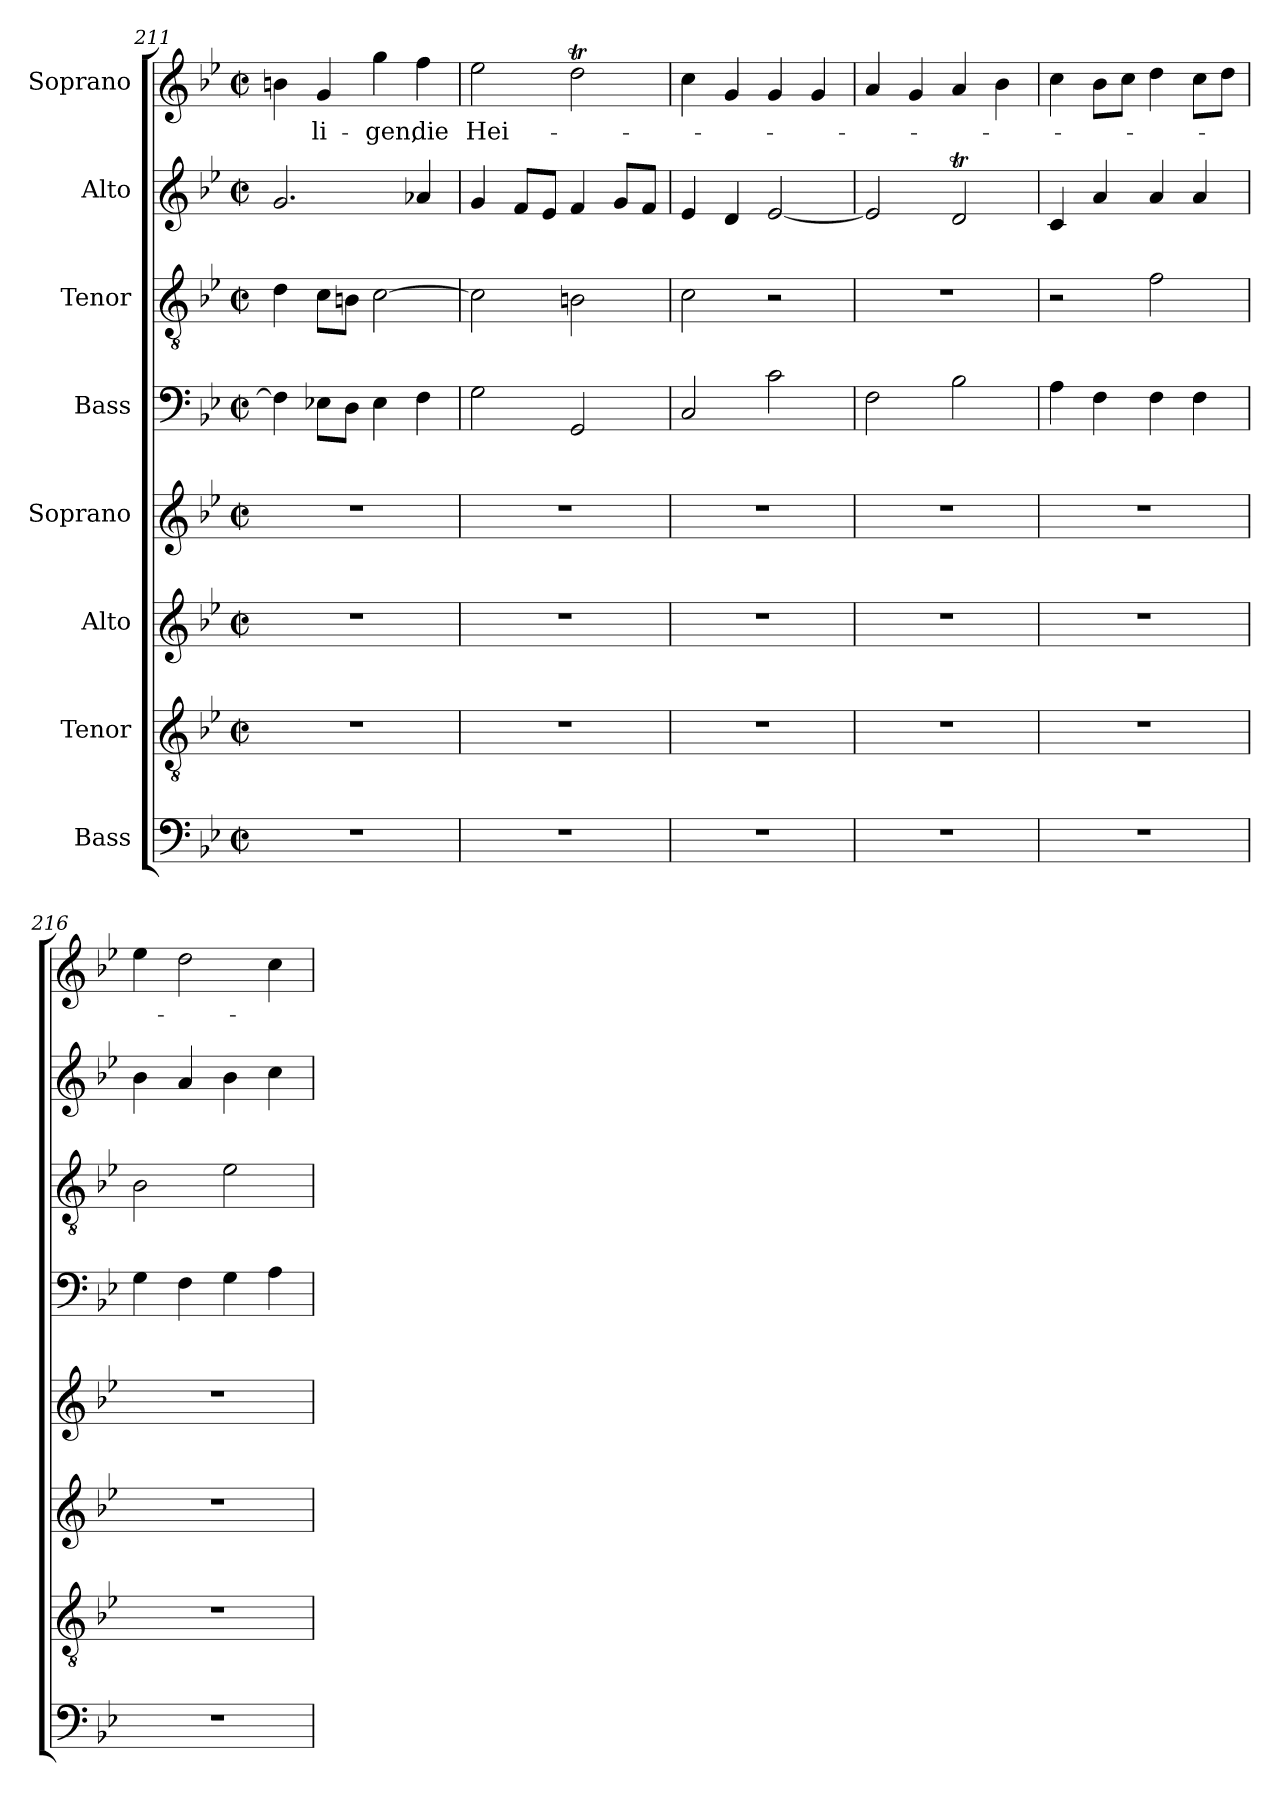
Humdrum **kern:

**kern	**kern	**kern	**kern	**kern	**kern	**kern	**kern	**text
*part8	*part7	*part6	*part5	*part4	*part3	*part2	*part1	*part1
*staff8	*staff7	*staff6	*staff5	*staff4	*staff3	*staff2	*staff1	*staff1
*I"Bass	*I"Tenor	*I"Alto	*I"Soprano	*I"Bass	*I"Tenor	*I"Alto	*I"Soprano	*
*clefF4	*clefGv2	*clefG2	*clefG2	*clefF4	*clefGv2	*clefG2	*clefG2	*
*k[b-e-]	*k[b-e-]	*k[b-e-]	*k[b-e-]	*k[b-e-]	*k[b-e-]	*k[b-e-]	*k[b-e-]	*
*B-:	*B-:	*B-:	*B-:	*B-:	*B-:	*B-:	*B-:	*
*M2/2	*M2/2	*M2/2	*M2/2	*M2/2	*M2/2	*M2/2	*M2/2	*
*met(c|)	*met(c|)	*met(c|)	*met(c|)	*met(c|)	*met(c|)	*met(c|)	*met(c|)	*
=211	=211	=211	=211	=211	=211	=211	=211	=211
1r	1r	1r	1r	4F\]	4d\	2.g/	4bn\	.
!	!	!	!	!	!	!	!	!LO:LY:b
.	.	.	.	8E-X\L	8c\L	.	4g/	-li-
.	.	.	.	8D\J	8Bn\J	.	.	.
!	!	!	!	!	!	!	!	!LO:LY:b
.	.	.	.	4E-\	[>2c\	.	4gg\	-gen,
!	!	!	!	!	!	!	!	!LO:LY:b
.	.	.	.	4F\	.	4a-X/	4ff\	die
=212	=212	=212	=212	=212	=212	=212	=212	=212
!	!	!	!	!	!	!	!	!LO:LY:b
1r	1r	1r	1r	2G\	2c\]	4g/	2ee-\	Hei-
.	.	.	.	.	.	8f/L	.	.
.	.	.	.	.	.	8e-/J	.	.
.	.	.	.	2GG/	2Bn\	4f/	2ddt\	.
.	.	.	.	.	.	8g/L	.	.
.	.	.	.	.	.	8f/J	.	.
=213	=213	=213	=213	=213	=213	=213	=213	=213
1r	1r	1r	1r	2C/	2c\	4e-/	4cc\	.
.	.	.	.	.	.	4d/	4g/	.
.	.	.	.	2c\	2r	[<2e-/	4g/	.
.	.	.	.	.	.	.	4g/	.
=214	=214	=214	=214	=214	=214	=214	=214	=214
1r	1r	1r	1r	2F\	1r	2e-/]	4a/	.
.	.	.	.	.	.	.	4g/	.
.	.	.	.	2B-\	.	2dt/	4a/	.
.	.	.	.	.	.	.	4b-\	.
=215	=215	=215	=215	=215	=215	=215	=215	=215
1r	1r	1r	1r	4A\	2r	4c/	4cc\	.
.	.	.	.	4F\	.	4a/	8b-\L	.
.	.	.	.	.	.	.	8cc\J	.
.	.	.	.	4F\	2f\	4a/	4dd\	.
.	.	.	.	4F\	.	4a/	8cc\L	.
.	.	.	.	.	.	.	8dd\J	.
!!LO:LB:g=z
=216	=216	=216	=216	=216	=216	=216	=216	=216
1r	1r	1r	1r	4G\	2B-\	4b-\	4ee-\	.
.	.	.	.	4F\	.	4a/	2dd\	.
.	.	.	.	4G\	2e-\	4b-\	.	.
.	.	.	.	4A\	.	4cc\	4cc\	.
=	=	=	=	=	=	=	=	=
*-	*-	*-	*-	*-	*-	*-	*-	*-
